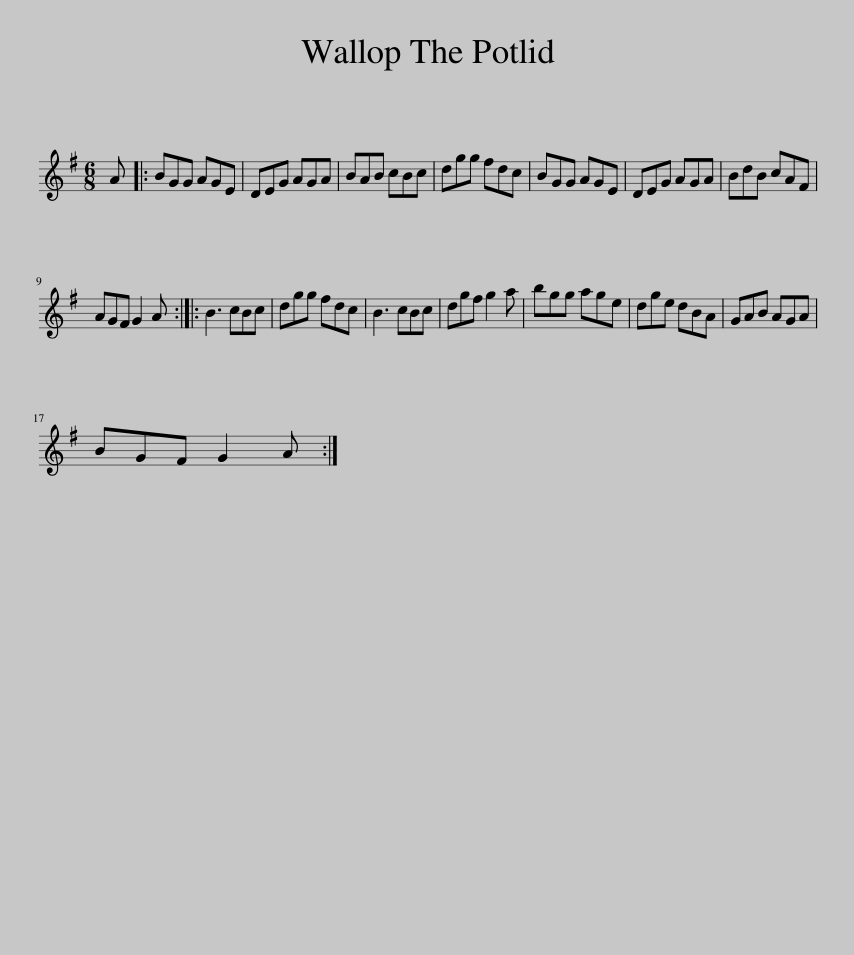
X:1
L:1/8
M:6/8
I:linebreak $
K:G
V:1 treble
V:1
 A |: BGG AGE | DEG AGA | BAB cBc | dgg fdc | %5
 BGG AGE | DEG AGA | BdB cAF |$ AGF G2 A :: B3 cBc | %10
 dgg fdc | B3 cBc | dgf g2 a | bgg age | dge dBA | %15
 GAB AGA |$ BGF G2 A :| %17
